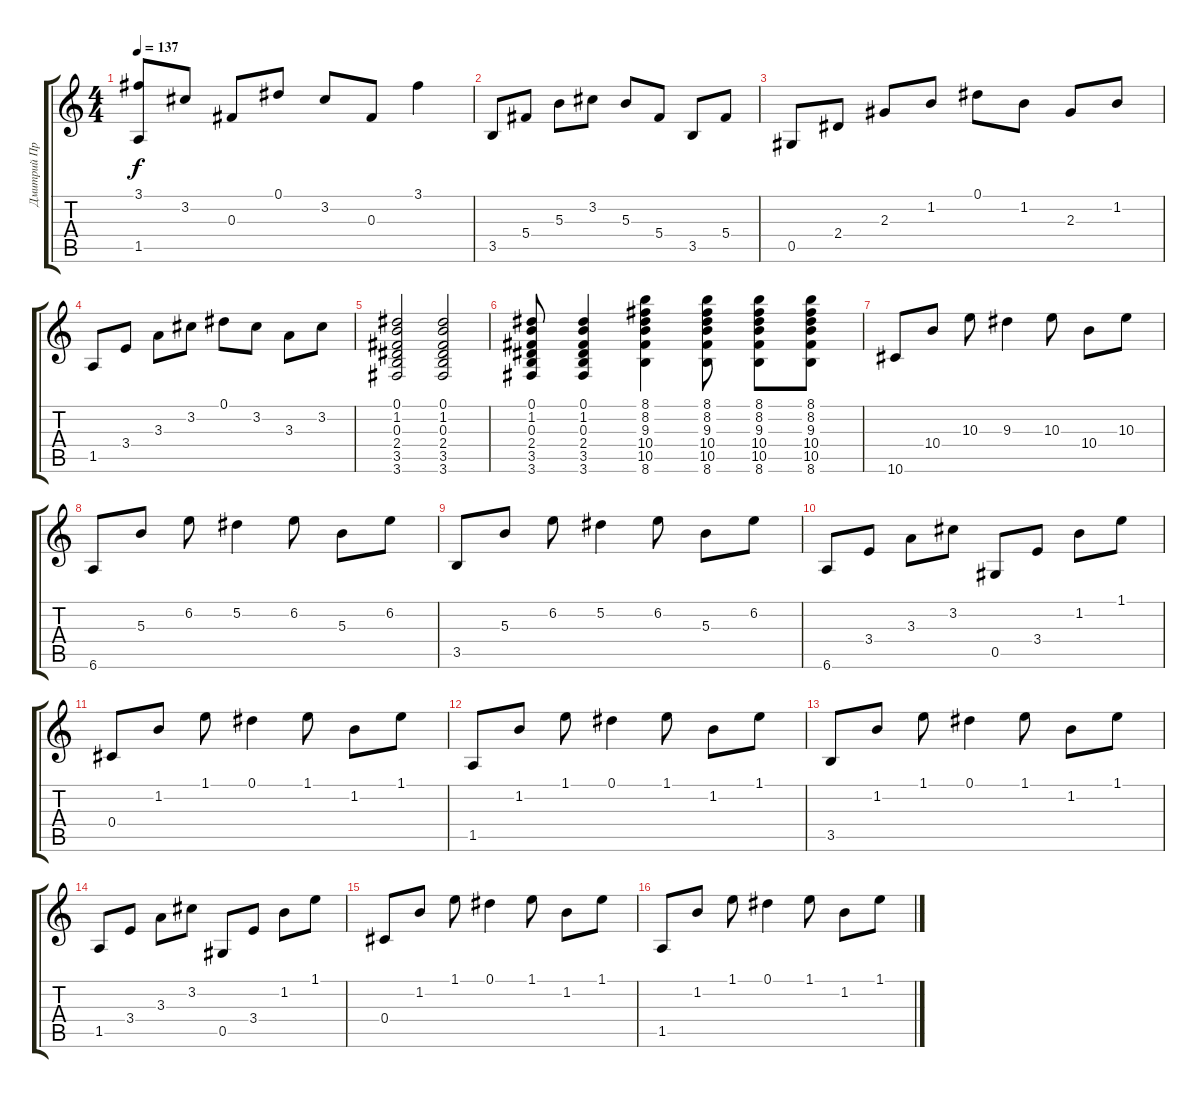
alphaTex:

\track ("Дмитрий Процко" "Дмитрий Пр") {instrument acousticguitarsteel}
\staff {score tabs}
\tuning (Eb4 Bb3 Gb3 Db3 Ab2 Eb2) {hide}
\ts (4 4)
\tempo 137
\clef g2
\ks c
(3.1 1.5).8{dy f} 3.2.8 0.3.8 0.1.8 3.2.8 0.3.8 3.1.4 |
3.5.8 5.4.8 5.3.8 3.2.8 5.3.8 5.4.8 3.5.8 5.4.8 |
0.5.8 2.4.8 2.3.8 1.2.8 0.1.8 1.2.8 2.3.8 1.2.8 |
1.5.8 3.4.8 3.3.8 3.2.8 0.1.8 3.2.8 3.3.8 3.2.8 |
(0.1 1.2 0.3 2.4 3.5 3.6).2 (0.1 1.2 0.3 2.4 3.5 3.6).2 |
(0.1 1.2 0.3 2.4 3.5 3.6).8 (0.1 1.2 0.3 2.4 3.5 3.6).4 (8.1 8.2 9.3 10.4 10.5 8.6).4 (8.1 8.2 9.3 10.4 10.5 8.6).8 (8.1 8.2 9.3 10.4 10.5 8.6).8 (8.1 8.2 9.3 10.4 10.5 8.6).8 |
10.6.8 10.4.8 10.3.8 9.3.4 10.3.8 10.4.8 10.3.8 |
6.6.8 5.3.8 6.2.8 5.2.4 6.2.8 5.3.8 6.2.8 |
3.5.8 5.3.8 6.2.8 5.2.4 6.2.8 5.3.8 6.2.8 |
6.6.8 3.4.8 3.3.8 3.2.8 0.5.8 3.4.8 1.2.8 1.1.8 |
0.4.8 1.2.8 1.1.8 0.1.4 1.1.8 1.2.8 1.1.8 |
1.5.8 1.2.8 1.1.8 0.1.4 1.1.8 1.2.8 1.1.8 |
3.5.8 1.2.8 1.1.8 0.1.4 1.1.8 1.2.8 1.1.8 |
1.5.8 3.4.8 3.3.8 3.2.8 0.5.8 3.4.8 1.2.8 1.1.8 |
0.4.8 1.2.8 1.1.8 0.1.4 1.1.8 1.2.8 1.1.8 |
1.5.8 1.2.8 1.1.8 0.1.4 1.1.8 1.2.8 1.1.8
